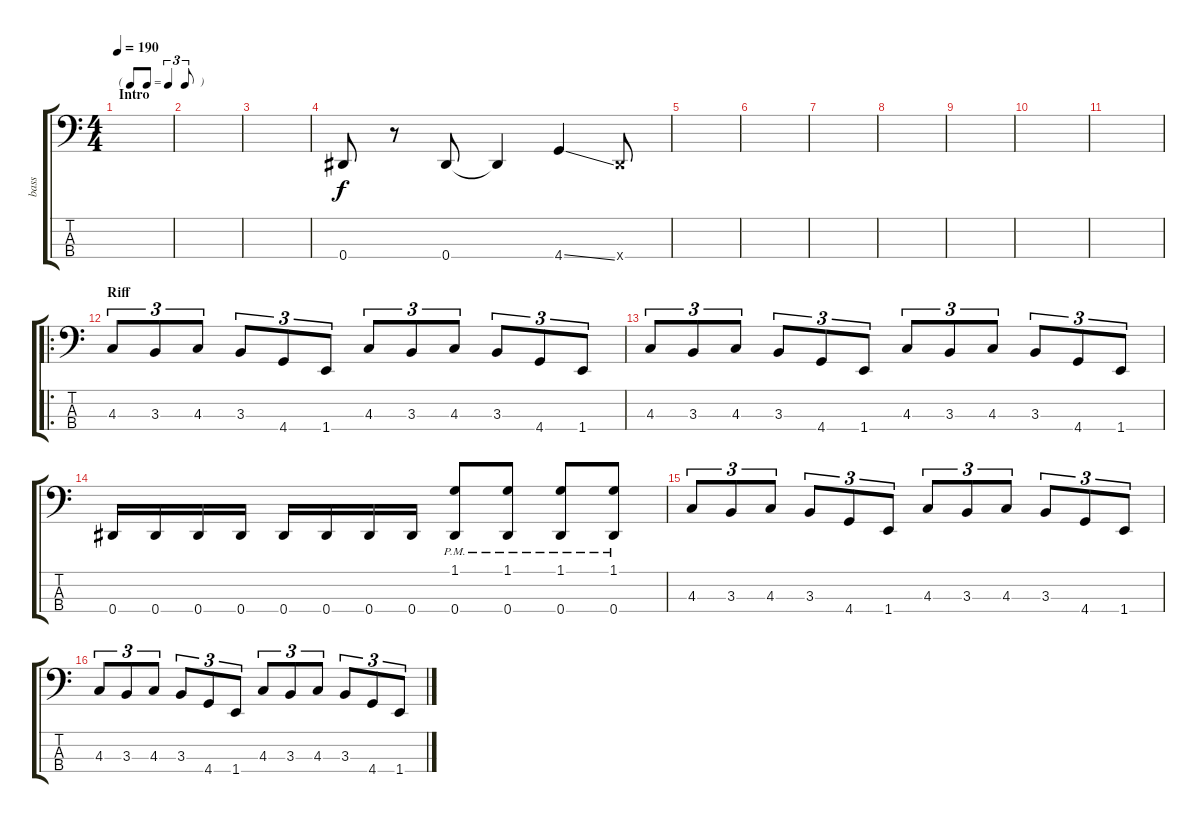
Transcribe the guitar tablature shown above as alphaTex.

\track ("bass" "bass") {instrument slapbass1}
\staff {score tabs}
\tuning (Gb2 Db2 Ab1 Eb1) {hide}
\ts (4 4)
\tf triplet8th
\section ("" "Intro")
\tempo 190
\clef f4
\ks c
|
|
|
0.4.8 r.8 0.4.8 0.4{t}.4 4.4{ss}.4 0.4{x}.8 |
|
|
|
|
|
|
|
\ro
\section ("" "Riff")
4.3.8{tu (3 2)} 3.3.8{tu (3 2)} 4.3.8{tu (3 2)} 3.3.8{tu (3 2)} 4.4.8{tu (3 2)} 1.4.8{tu (3 2)} 4.3.8{tu (3 2)} 3.3.8{tu (3 2)} 4.3.8{tu (3 2)} 3.3.8{tu (3 2)} 4.4.8{tu (3 2)} 1.4.8{tu (3 2)} |
4.3.8{tu (3 2)} 3.3.8{tu (3 2)} 4.3.8{tu (3 2)} 3.3.8{tu (3 2)} 4.4.8{tu (3 2)} 1.4.8{tu (3 2)} 4.3.8{tu (3 2)} 3.3.8{tu (3 2)} 4.3.8{tu (3 2)} 3.3.8{tu (3 2)} 4.4.8{tu (3 2)} 1.4.8{tu (3 2)} |
0.4.16 0.4.16 0.4.16 0.4.16 0.4.16 0.4.16 0.4.16 0.4.16 (1.1{pm} 0.4{pm}).8 (1.1{pm} 0.4{pm}).8 (1.1{pm} 0.4{pm}).8 (1.1{pm} 0.4{pm}).8 |
4.3.8{tu (3 2)} 3.3.8{tu (3 2)} 4.3.8{tu (3 2)} 3.3.8{tu (3 2)} 4.4.8{tu (3 2)} 1.4.8{tu (3 2)} 4.3.8{tu (3 2)} 3.3.8{tu (3 2)} 4.3.8{tu (3 2)} 3.3.8{tu (3 2)} 4.4.8{tu (3 2)} 1.4.8{tu (3 2)} |
4.3.8{tu (3 2)} 3.3.8{tu (3 2)} 4.3.8{tu (3 2)} 3.3.8{tu (3 2)} 4.4.8{tu (3 2)} 1.4.8{tu (3 2)} 4.3.8{tu (3 2)} 3.3.8{tu (3 2)} 4.3.8{tu (3 2)} 3.3.8{tu (3 2)} 4.4.8{tu (3 2)} 1.4.8{tu (3 2)}
